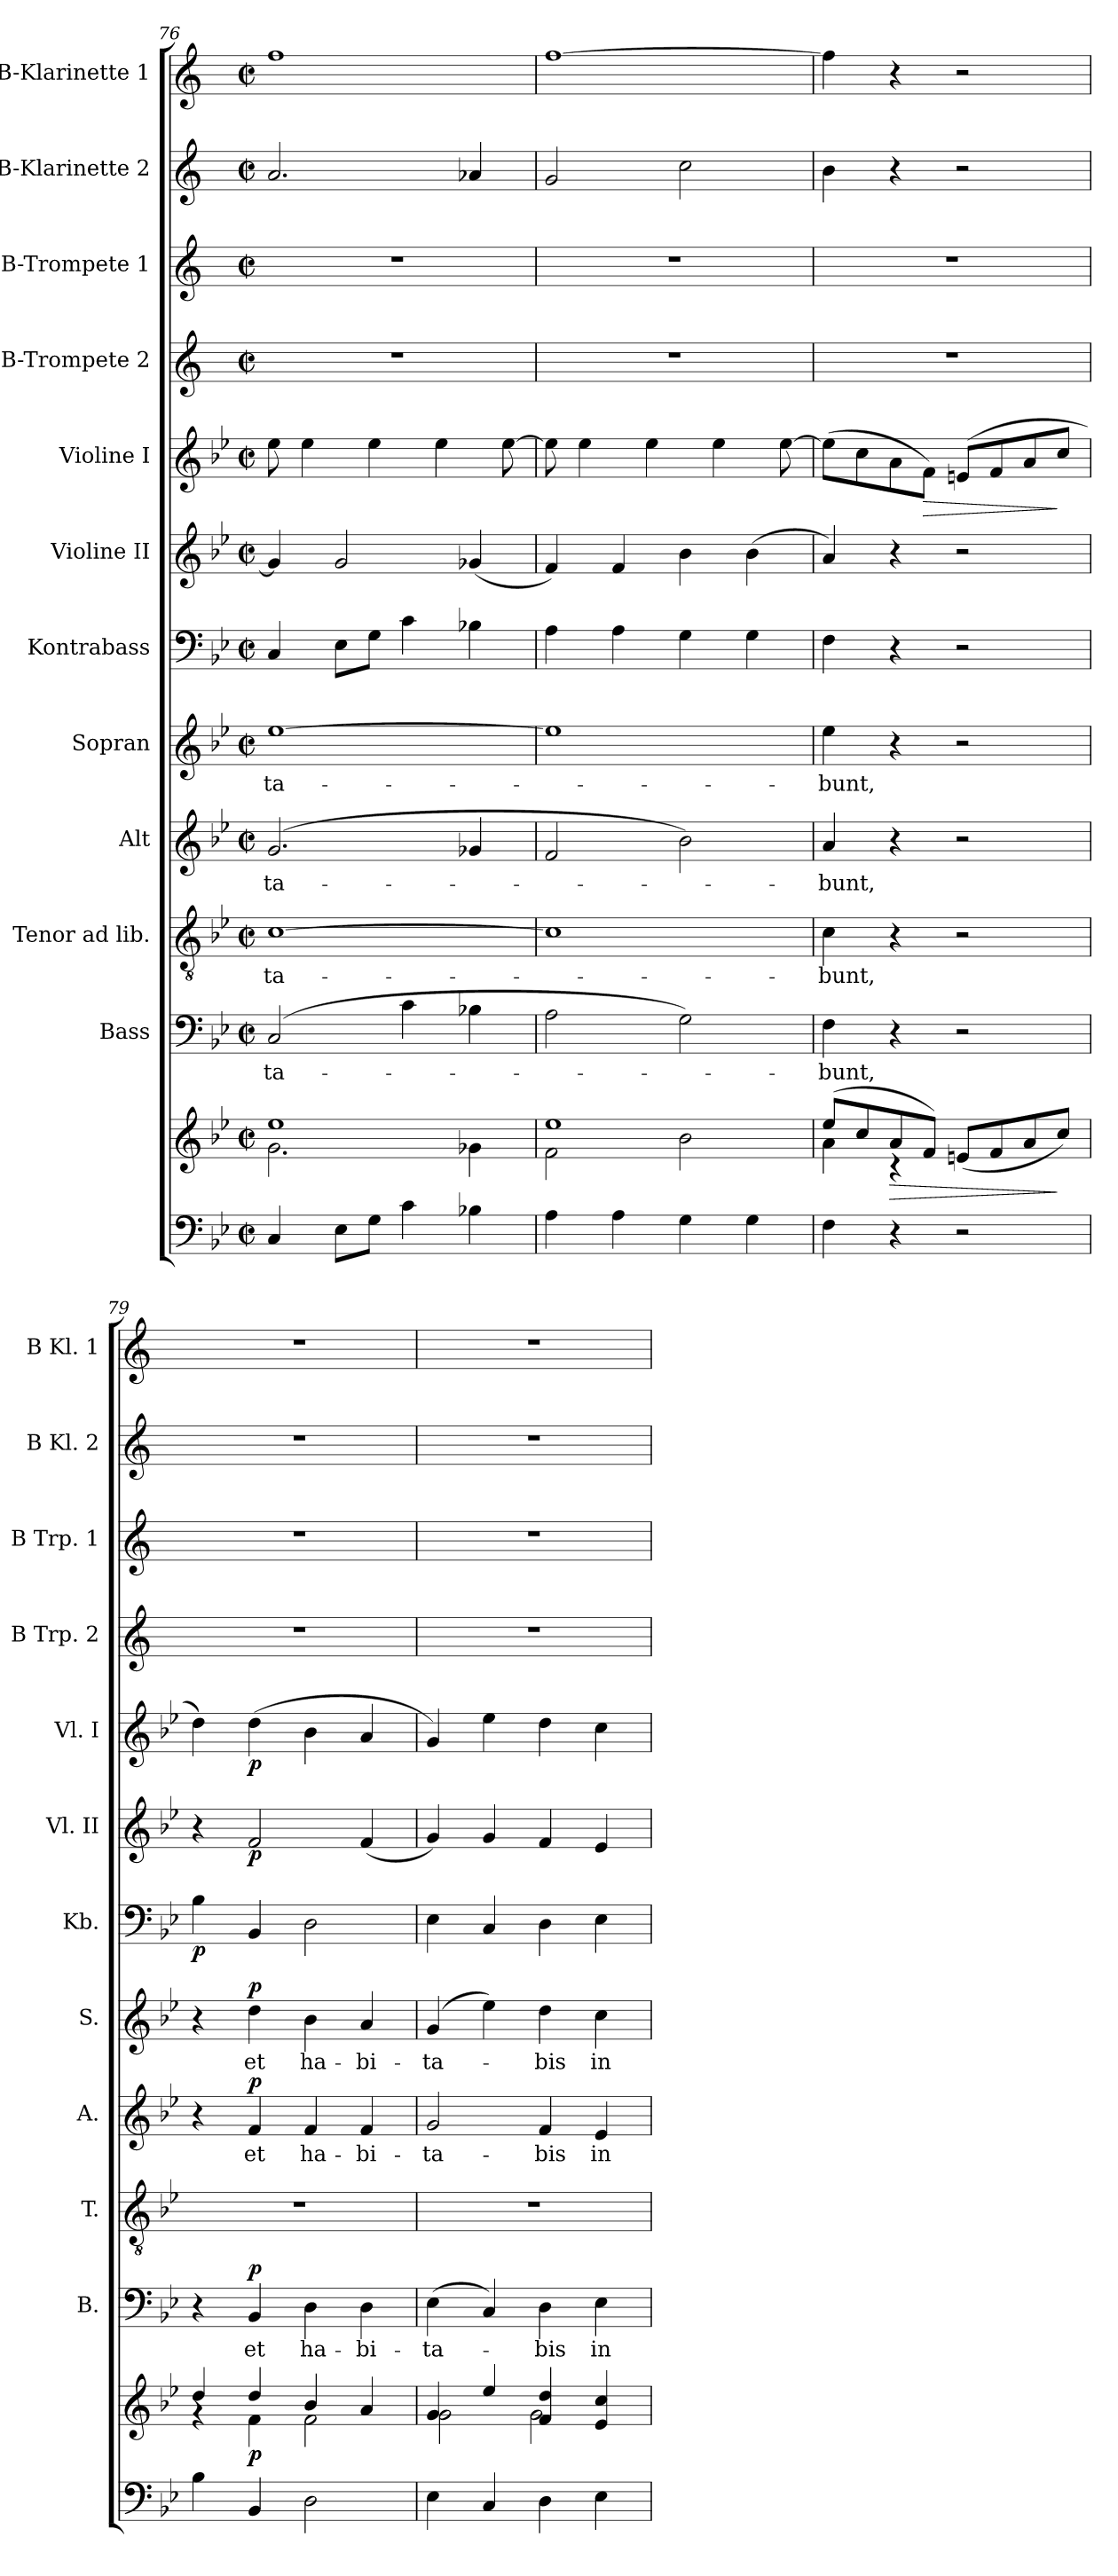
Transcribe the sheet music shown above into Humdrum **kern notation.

**kern	**kern	**dynam	**kern	**text	**dynam	**kern	**text	**kern	**text	**dynam	**kern	**text	**dynam	**kern	**dynam	**kern	**dynam	**kern	**dynam	**kern	**kern	**kern	**kern
*part12	*part12	*part12	*part11	*part11	*part11	*part10	*part10	*part9	*part9	*part9	*part8	*part8	*part8	*part7	*part7	*part6	*part6	*part5	*part5	*part4	*part3	*part2	*part1
*staff13	*staff12	*staff12/13	*staff11	*staff11	*staff11	*staff10	*staff10	*staff9	*staff9	*staff9	*staff8	*staff8	*staff8	*staff7	*staff7	*staff6	*staff6	*staff5	*staff5	*staff4	*staff3	*staff2	*staff1
*	*	*	*I"Bass	*	*	*I"Tenor ad lib.	*	*I"Alt	*	*	*I"Sopran	*	*	*I"Kontrabass	*	*I"Violine II	*	*I"Violine I	*	*I"B-Trompete 2	*I"B-Trompete 1	*I"B-Klarinette 2	*I"B-Klarinette 1
*	*	*	*I'B.	*	*	*I'T.	*	*I'A.	*	*	*I'S.	*	*	*I'Kb.	*	*I'Vl. II	*	*I'Vl. I	*	*I'B Trp. 2	*I'B Trp. 1	*I'B Kl. 2	*I'B Kl. 1
*clefF4	*clefG2	*	*clefF4	*	*	*clefGv2	*	*clefG2	*	*	*clefG2	*	*	*clefF4	*	*clefG2	*	*clefG2	*	*clefG2	*clefG2	*clefG2	*clefG2
*	*	*	*	*	*	*	*	*	*	*	*	*	*	*ITrd7c12	*	*	*	*	*	*ITrd1c2	*ITrd1c2	*ITrd1c2	*ITrd1c2
*k[b-e-]	*k[b-e-]	*	*k[b-e-]	*	*	*k[b-e-]	*	*k[b-e-]	*	*	*k[b-e-]	*	*	*k[b-e-]	*	*k[b-e-]	*	*k[b-e-]	*	*k[b-e-]	*k[b-e-]	*k[b-e-]	*k[b-e-]
*B-:	*B-:	*	*B-:	*	*	*B-:	*	*B-:	*	*	*B-:	*	*	*B-:	*	*B-:	*	*B-:	*	*B-:	*B-:	*B-:	*B-:
*M2/2	*M2/2	*	*M2/2	*	*	*M2/2	*	*M2/2	*	*	*M2/2	*	*	*M2/2	*	*M2/2	*	*M2/2	*	*M2/2	*M2/2	*M2/2	*M2/2
*met(c|)	*met(c|)	*	*met(c|)	*	*	*met(c|)	*	*met(c|)	*	*	*met(c|)	*	*	*met(c|)	*	*met(c|)	*	*met(c|)	*	*met(c|)	*met(c|)	*met(c|)	*met(c|)
=76	=76	=76	=76	=76	=76	=76	=76	=76	=76	=76	=76	=76	=76	=76	=76	=76	=76	=76	=76	=76	=76	=76	=76
*	*^	*	*	*	*	*	*	*	*	*	*	*	*	*	*	*	*	*	*	*	*	*	*
!	!	!	!	!	!LO:LY:b	!	!	!LO:LY:b	!	!LO:LY:b	!	!	!LO:LY:b	!	!	!	!	!	!	!	!	!	!	!
4C/	1ee-	2.g\	.	(2C/	-ta-	.	[1c	-ta-	(2.g/	-ta-	.	[1ee-	-ta-	.	4CC/	.	4g/]	.	8ee-\	.	1r	1r	2.g/	1ee-
.	.	.	.	.	.	.	.	.	.	.	.	.	.	.	.	.	.	.	4ee-\	.	.	.	.	.
8E-\L	.	.	.	.	.	.	.	.	.	.	.	.	.	.	8EE-\L	.	2g/	.	.	.	.	.	.	.
8G\J	.	.	.	.	.	.	.	.	.	.	.	.	.	.	8GG\J	.	.	.	4ee-\	.	.	.	.	.
4c\	.	.	.	4c\	.	.	.	.	.	.	.	.	.	.	4C\	.	.	.	.	.	.	.	.	.
.	.	.	.	.	.	.	.	.	.	.	.	.	.	.	.	.	.	.	4ee-\	.	.	.	.	.
4B-X\	.	4g-X\	.	4B-X\	.	.	.	.	4g-X/	.	.	.	.	.	4BB-X\	.	(<4g-X/	.	.	.	.	.	4g-X/	.
.	.	.	.	.	.	.	.	.	.	.	.	.	.	.	.	.	.	.	[8ee-\	.	.	.	.	.
!!LO:PB:g=z
=77	=77	=77	=77	=77	=77	=77	=77	=77	=77	=77	=77	=77	=77	=77	=77	=77	=77	=77	=77	=77	=77	=77	=77	=77
4A\	1ee-	2f\	.	2A\	.	.	1c]	.	2f/	.	.	1ee-]	.	.	4AA\	.	4f/)	.	8ee-\]	.	1r	1r	2f/	[1ee-
.	.	.	.	.	.	.	.	.	.	.	.	.	.	.	.	.	.	.	4ee-\	.	.	.	.	.
4A\	.	.	.	.	.	.	.	.	.	.	.	.	.	.	4AA\	.	4f/	.	.	.	.	.	.	.
.	.	.	.	.	.	.	.	.	.	.	.	.	.	.	.	.	.	.	4ee-\	.	.	.	.	.
4G\	.	2b-\	.	2G\)	.	.	.	.	2b-\)	.	.	.	.	.	4GG\	.	4b-\	.	.	.	.	.	2b-\	.
.	.	.	.	.	.	.	.	.	.	.	.	.	.	.	.	.	.	.	4ee-\	.	.	.	.	.
4G\	.	.	.	.	.	.	.	.	.	.	.	.	.	.	4GG\	.	(>4b-\	.	.	.	.	.	.	.
.	.	.	.	.	.	.	.	.	.	.	.	.	.	.	.	.	.	.	[8ee-\	.	.	.	.	.
=78	=78	=78	=78	=78	=78	=78	=78	=78	=78	=78	=78	=78	=78	=78	=78	=78	=78	=78	=78	=78	=78	=78	=78	=78
!	!	!	!	!	!LO:LY:b	!	!	!LO:LY:b	!	!LO:LY:b	!	!	!LO:LY:b	!	!	!	!	!	!	!	!	!	!	!
4F\	(>8ee-/L	4a\	.	4F\	-bunt,	.	4c\	-bunt,	4a/	-bunt,	.	4ee-\	-bunt,	.	4FF\	.	4a/)	.	(>8ee-\L]	.	1r	1r	4a\	4ee-\]
.	8cc/	.	.	.	.	.	.	.	.	.	.	.	.	.	.	.	.	.	8cc\	.	.	.	.	.
!	!	!	!LO:HP:b	!	!	!	!	!	!	!	!	!	!	!	!	!	!	!	!	!	!	!	!	!
4r	8a/	4rc	>	4r	.	.	4r	.	4r	.	.	4r	.	.	4r	.	4r	.	8a\	.	.	.	4r	4r
!	!	!	!	!	!	!	!	!	!	!	!	!	!	!	!	!	!	!	!	!LO:HP:b	!	!	!	!
.	8f/J)	.	.	.	.	.	.	.	.	.	.	.	.	.	.	.	.	.	8f\J)	>	.	.	.	.
2r	(>8en/L	2ryy	.	2r	.	.	2r	.	2r	.	.	2r	.	.	2r	.	2r	.	(>8en/L	.	.	.	2r	2r
.	8f/	.	.	.	.	.	.	.	.	.	.	.	.	.	.	.	.	.	8f/	.	.	.	.	.
.	8a/	.	.	.	.	.	.	.	.	.	.	.	.	.	.	.	.	.	8a/	.	.	.	.	.
.	8cc/J)	.	]	.	.	.	.	.	.	.	.	.	.	.	.	.	.	.	8cc/J	]	.	.	.	.
=79	=79	=79	=79	=79	=79	=79	=79	=79	=79	=79	=79	=79	=79	=79	=79	=79	=79	=79	=79	=79	=79	=79	=79	=79
!	!	!	!	!	!	!	!	!	!	!	!	!	!	!	!	!LO:DY:b	!	!	!	!	!	!	!	!
4B-\	4dd/	4rf	.	4r	.	.	1r	.	4r	.	.	4r	.	.	4BB-\	p	4r	.	4dd\)	.	1r	1r	1r	1r
!	!	!	!LO:DY:b	!	!LO:LY:b	!LO:DY:a	!	!	!	!LO:LY:b	!LO:DY:a	!	!LO:LY:b	!LO:DY:a	!	!	!	!LO:DY:b	!	!LO:DY:b	!	!	!	!
4BB-/	4dd/	4f\	p	4BB-/	et	p	.	.	4f/	et	p	4dd\	et	p	4BBB-/	.	2f/	p	(>4dd\	p	.	.	.	.
!	!	!	!	!	!LO:LY:b	!	!	!	!	!LO:LY:b	!	!	!LO:LY:b	!	!	!	!	!	!	!	!	!	!	!
2D\	4b-/	2f\	.	4D\	ha-	.	.	.	4f/	ha-	.	4b-\	ha-	.	2DD\	.	.	.	4b-\	.	.	.	.	.
!	!	!	!	!	!LO:LY:b	!	!	!	!	!LO:LY:b	!	!	!LO:LY:b	!	!	!	!	!	!	!	!	!	!	!
.	4a/	.	.	4D\	-bi-	.	.	.	4f/	-bi-	.	4a/	-bi-	.	.	.	(<4f/	.	4a/	.	.	.	.	.
=80	=80	=80	=80	=80	=80	=80	=80	=80	=80	=80	=80	=80	=80	=80	=80	=80	=80	=80	=80	=80	=80	=80	=80	=80
!	!	!	!	!	!LO:LY:b	!	!	!	!	!LO:LY:b	!	!	!LO:LY:b	!	!	!	!	!	!	!	!	!	!	!
4E-\	4g/	2g\	.	(>4E-\	-ta-	.	1r	.	2g/	-ta-	.	(4g/	-ta-	.	4EE-\	.	4g/)	.	4g/)	.	1r	1r	1r	1r
4C/	4ee-/	.	.	4C/)	.	.	.	.	.	.	.	4ee-\)	.	.	4CC/	.	4g/	.	4ee-\	.	.	.	.	.
!	!	!	!	!	!LO:LY:b	!	!	!	!	!LO:LY:b	!	!	!LO:LY:b	!	!	!	!	!	!	!	!	!	!	!
4D\	4f/ 4dd/	2g\	.	4D\	-bis	.	.	.	4f/	-bis	.	4dd\	-bis	.	4DD\	.	4f/	.	4dd\	.	.	.	.	.
!	!	!	!	!	!LO:LY:b	!	!	!	!	!LO:LY:b	!	!	!LO:LY:b	!	!	!	!	!	!	!	!	!	!	!
4E-\	4e-/ 4cc/	.	.	4E-\	in	.	.	.	4e-/	in	.	4cc\	in	.	4EE-\	.	4e-/	.	4cc\	.	.	.	.	.
*	*v	*v	*	*	*	*	*	*	*	*	*	*	*	*	*	*	*	*	*	*	*	*	*	*
=	=	=	=	=	=	=	=	=	=	=	=	=	=	=	=	=	=	=	=	=	=	=	=
*-	*-	*-	*-	*-	*-	*-	*-	*-	*-	*-	*-	*-	*-	*-	*-	*-	*-	*-	*-	*-	*-	*-	*-
